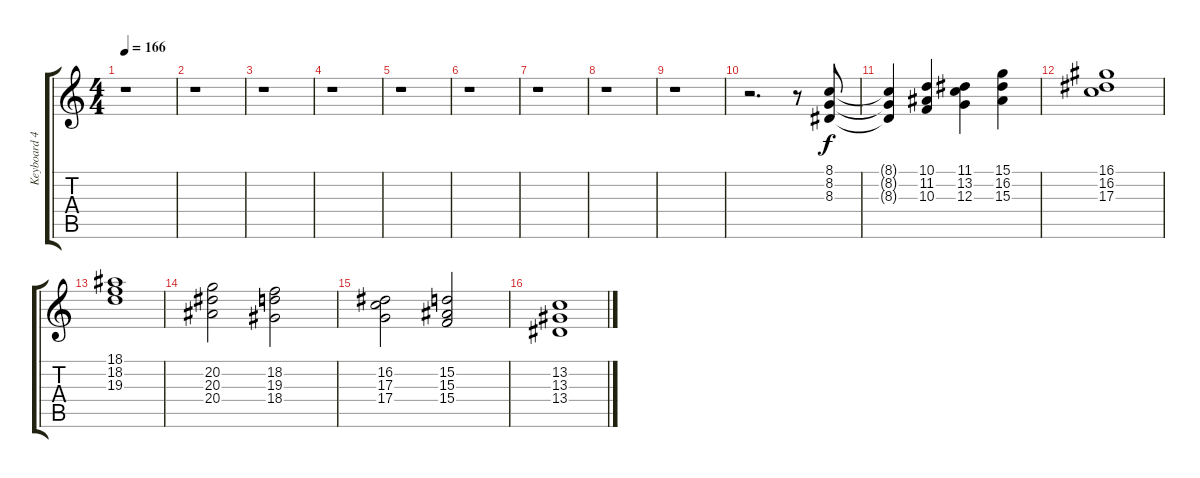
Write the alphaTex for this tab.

\track ("Keyboard 4" "Keyboard 4") {instrument acousticgrandpiano}
\staff {score tabs}
\tuning (E4 B3 G3 D3 A2 E2) {hide}
\ts (4 4)
\tempo 166
\clef g2
\ks c
r.1{dy f} |
r.1 |
r.1 |
r.1 |
r.1 |
r.1 |
r.1 |
r.1 |
r.1 |
r.2{d} r.8 (8.1 8.2 8.3).8{volume 9} |
(8.1{t} 8.2{t} 8.3{t}).4 (10.1 11.2 10.3).4 (11.1 13.2 12.3).4 (15.1 16.2 15.3).4 |
(16.1 16.2 17.3).1 |
(18.1 18.2 19.3).1 |
(20.2 20.3 20.4).2 (18.2 19.3 18.4).2 |
(16.2 17.3 17.4).2 (15.2 15.3 15.4).2 |
(13.2 13.3 13.4).1
